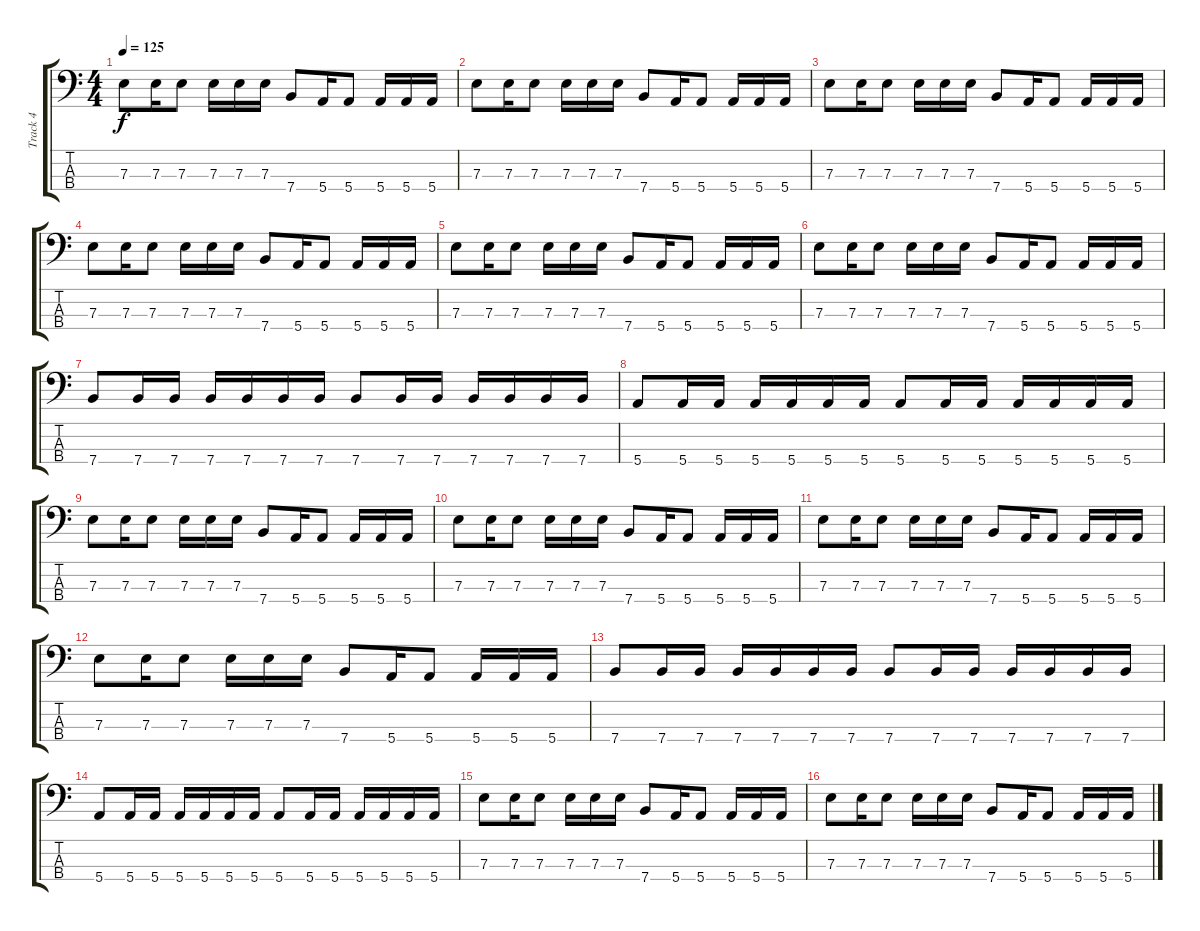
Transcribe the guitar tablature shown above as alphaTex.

\track ("Track 4" "Track 4") {instrument electricbassfinger}
\staff {score tabs}
\tuning (G2 D2 A1 E1) {hide}
\ts (4 4)
\tempo 125
\clef f4
\ks c
7.3.8{dy f} 7.3.16 7.3.8 7.3.16 7.3.16 7.3.16 7.4.8 5.4.16 5.4.8 5.4.16 5.4.16 5.4.16 |
7.3.8 7.3.16 7.3.8 7.3.16 7.3.16 7.3.16 7.4.8 5.4.16 5.4.8 5.4.16 5.4.16 5.4.16 |
7.3.8 7.3.16 7.3.8 7.3.16 7.3.16 7.3.16 7.4.8 5.4.16 5.4.8 5.4.16 5.4.16 5.4.16 |
7.3.8 7.3.16 7.3.8 7.3.16 7.3.16 7.3.16 7.4.8 5.4.16 5.4.8 5.4.16 5.4.16 5.4.16 |
7.3.8 7.3.16 7.3.8 7.3.16 7.3.16 7.3.16 7.4.8 5.4.16 5.4.8 5.4.16 5.4.16 5.4.16 |
7.3.8 7.3.16 7.3.8 7.3.16 7.3.16 7.3.16 7.4.8 5.4.16 5.4.8 5.4.16 5.4.16 5.4.16 |
7.4.8 7.4.16 7.4.16 7.4.16 7.4.16 7.4.16 7.4.16 7.4.8 7.4.16 7.4.16 7.4.16 7.4.16 7.4.16 7.4.16 |
5.4.8 5.4.16 5.4.16 5.4.16 5.4.16 5.4.16 5.4.16 5.4.8 5.4.16 5.4.16 5.4.16 5.4.16 5.4.16 5.4.16 |
7.3.8 7.3.16 7.3.8 7.3.16 7.3.16 7.3.16 7.4.8 5.4.16 5.4.8 5.4.16 5.4.16 5.4.16 |
7.3.8 7.3.16 7.3.8 7.3.16 7.3.16 7.3.16 7.4.8 5.4.16 5.4.8 5.4.16 5.4.16 5.4.16 |
7.3.8 7.3.16 7.3.8 7.3.16 7.3.16 7.3.16 7.4.8 5.4.16 5.4.8 5.4.16 5.4.16 5.4.16 |
7.3.8 7.3.16 7.3.8 7.3.16 7.3.16 7.3.16 7.4.8 5.4.16 5.4.8 5.4.16 5.4.16 5.4.16 |
7.4.8 7.4.16 7.4.16 7.4.16 7.4.16 7.4.16 7.4.16 7.4.8 7.4.16 7.4.16 7.4.16 7.4.16 7.4.16 7.4.16 |
5.4.8 5.4.16 5.4.16 5.4.16 5.4.16 5.4.16 5.4.16 5.4.8 5.4.16 5.4.16 5.4.16 5.4.16 5.4.16 5.4.16 |
7.3.8 7.3.16 7.3.8 7.3.16 7.3.16 7.3.16 7.4.8 5.4.16 5.4.8 5.4.16 5.4.16 5.4.16 |
7.3.8 7.3.16 7.3.8 7.3.16 7.3.16 7.3.16 7.4.8 5.4.16 5.4.8 5.4.16 5.4.16 5.4.16
